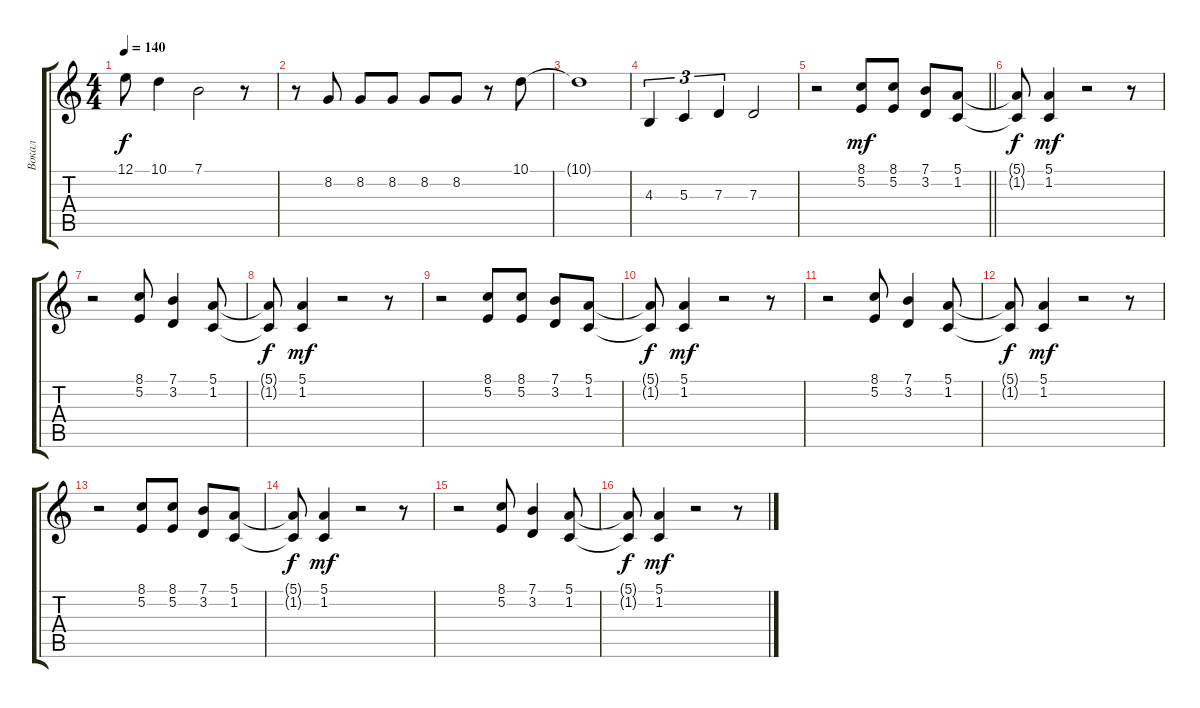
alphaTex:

\track ("Вокал" "Вокал") {instrument sopranosax}
\staff {score tabs}
\tuning (E4 B3 G3 D3 A2 E2) {hide}
\ts (4 4)
\tempo 140
\clef g2
\ks c
12.1{t}.8{dy f} 10.1.4 7.1.2 r.8 |
r.8 8.2.8 8.2.8 8.2.8 8.2.8 8.2.8 r.8 10.1.8 |
10.1{t}.1 |
4.3.4{tu (3 2)} 5.3.4{tu (3 2)} 7.3.4{tu (3 2)} 7.3.2 |
\barLineRight lightlight
r.2 (8.1 5.2).8{dy mf} (8.1 5.2).8 (7.1 3.2).8 (5.1 1.2).8 |
(5.1{t} 1.2{t}).8{dy f} (5.1 1.2).4{dy mf} r.2 r.8 |
r.2 (8.1 5.2).8 (7.1 3.2).4 (5.1 1.2).8 |
(5.1{t} 1.2{t}).8{dy f} (5.1 1.2).4{dy mf} r.2 r.8 |
r.2 (8.1 5.2).8 (8.1 5.2).8 (7.1 3.2).8 (5.1 1.2).8 |
(5.1{t} 1.2{t}).8{dy f} (5.1 1.2).4{dy mf} r.2 r.8 |
r.2 (8.1 5.2).8 (7.1 3.2).4 (5.1 1.2).8 |
(5.1{t} 1.2{t}).8{dy f} (5.1 1.2).4{dy mf} r.2 r.8 |
r.2 (8.1 5.2).8 (8.1 5.2).8 (7.1 3.2).8 (5.1 1.2).8 |
(5.1{t} 1.2{t}).8{dy f} (5.1 1.2).4{dy mf} r.2 r.8 |
r.2 (8.1 5.2).8 (7.1 3.2).4 (5.1 1.2).8 |
(5.1{t} 1.2{t}).8{dy f} (5.1 1.2).4{dy mf} r.2 r.8
